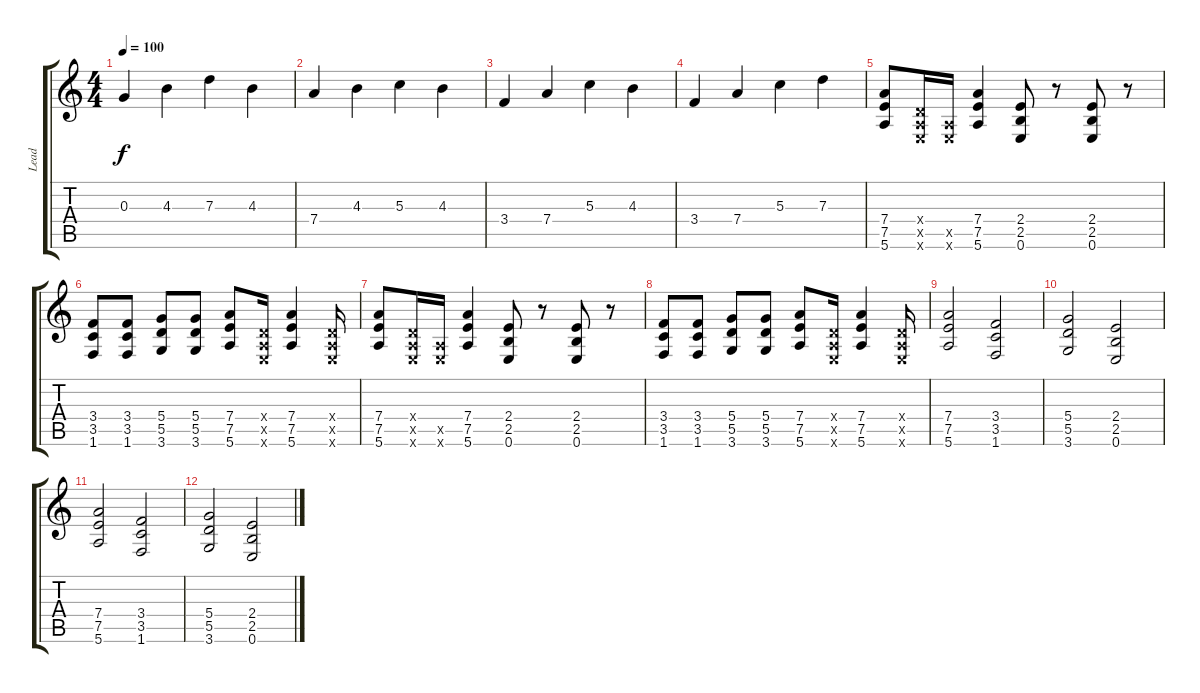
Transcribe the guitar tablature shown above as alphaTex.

\track ("Lead" "Lead") {instrument distortionguitar}
\staff {score tabs}
\tuning (E4 B3 G3 D3 A2 E2) {hide}
\ts (4 4)
\tempo 100
\clef g2
\ks c
0.3.4{dy f} 4.3.4 7.3.4 4.3.4 |
7.4.4 4.3.4 5.3.4 4.3.4 |
3.4.4 7.4.4 5.3.4 4.3.4 |
3.4.4 7.4.4 5.3.4 7.3.4 |
(7.4 7.5 5.6).8 (0.4{x} 0.5{x} 0.6{x}).16 (0.5{x} 0.6{x}).16 (7.4 7.5 5.6).4 (2.4 2.5 0.6).8 r.8 (2.4 2.5 0.6).8 r.8 |
(3.4 3.5 1.6).8 (3.4 3.5 1.6).8 (5.4 5.5 3.6).8 (5.4 5.5 3.6).8 (7.4 7.5 5.6).8 (0.4{x} 0.5{x} 0.6{x}).16 (7.4 7.5 5.6).4 (0.4{x} 0.5{x} 0.6{x}).16 |
(7.4 7.5 5.6).8 (0.4{x} 0.5{x} 0.6{x}).16 (0.5{x} 0.6{x}).16 (7.4 7.5 5.6).4 (2.4 2.5 0.6).8 r.8 (2.4 2.5 0.6).8 r.8 |
(3.4 3.5 1.6).8 (3.4 3.5 1.6).8 (5.4 5.5 3.6).8 (5.4 5.5 3.6).8 (7.4 7.5 5.6).8 (0.4{x} 0.5{x} 0.6{x}).16 (7.4 7.5 5.6).4 (0.4{x} 0.5{x} 0.6{x}).16 |
(7.4 7.5 5.6).2 (3.4 3.5 1.6).2 |
(5.4 5.5 3.6).2 (2.4 2.5 0.6).2 |
(7.4 7.5 5.6).2 (3.4 3.5 1.6).2 |
(5.4 5.5 3.6).2 (2.4 2.5 0.6).2
